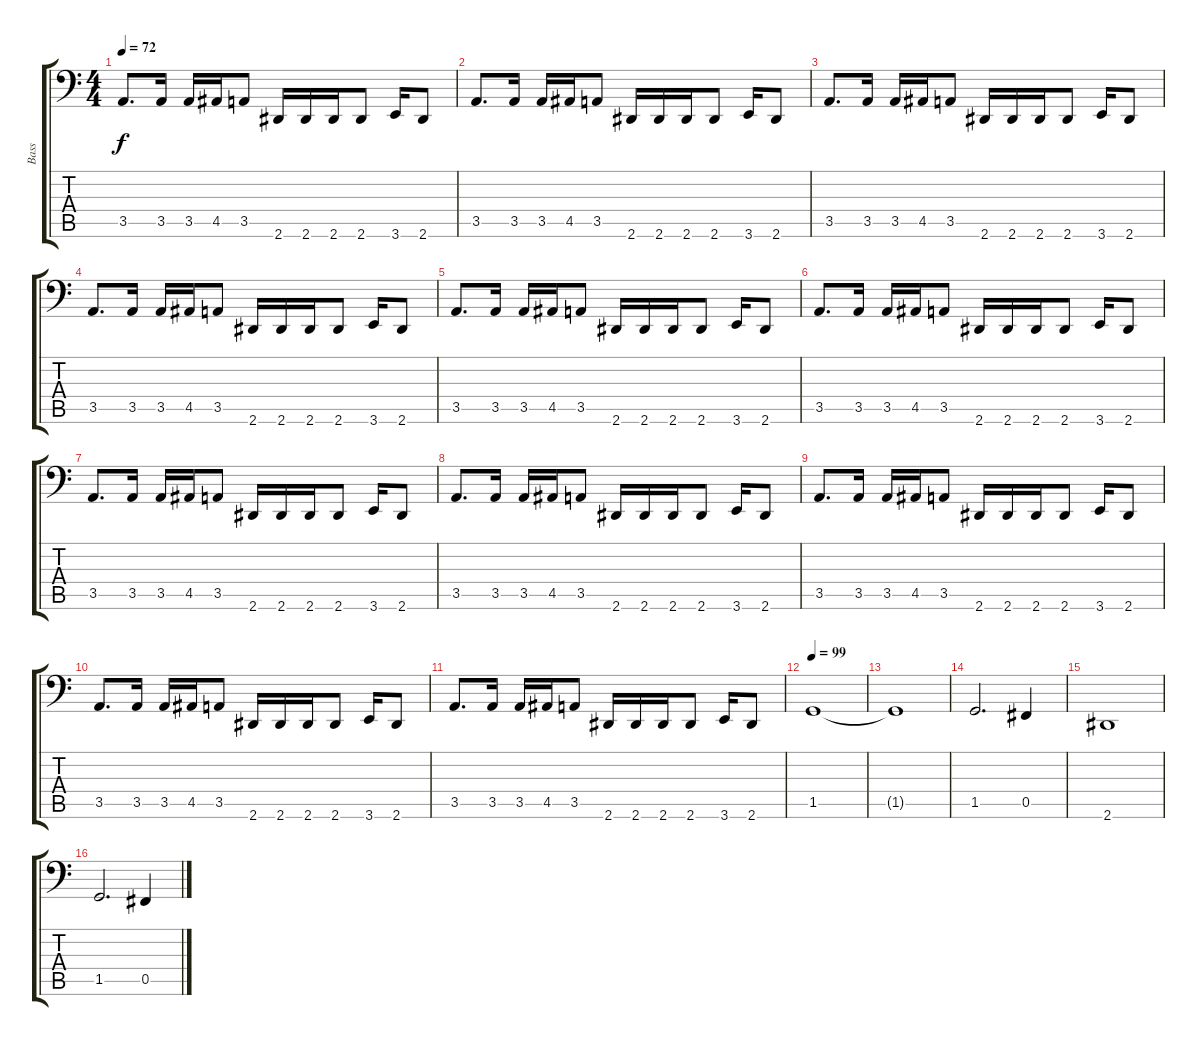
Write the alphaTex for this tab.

\track ("Bass" "Bass") {instrument electricbassfinger}
\staff {score tabs}
\tuning (Db3 Ab2 E2 B1 Gb1 Db1) {hide}
\ts (4 4)
\tempo 72
\clef f4
\ks c
3.5.8{d dy f} 3.5.16 3.5.16 4.5.16 3.5.8 2.6.16 2.6.16 2.6.16 2.6.8 3.6.16 2.6.8 |
3.5.8{d} 3.5.16 3.5.16 4.5.16 3.5.8 2.6.16 2.6.16 2.6.16 2.6.8 3.6.16 2.6.8 |
3.5.8{d} 3.5.16 3.5.16 4.5.16 3.5.8 2.6.16 2.6.16 2.6.16 2.6.8 3.6.16 2.6.8 |
3.5.8{d} 3.5.16 3.5.16 4.5.16 3.5.8 2.6.16 2.6.16 2.6.16 2.6.8 3.6.16 2.6.8 |
3.5.8{d} 3.5.16 3.5.16 4.5.16 3.5.8 2.6.16 2.6.16 2.6.16 2.6.8 3.6.16 2.6.8 |
3.5.8{d} 3.5.16 3.5.16 4.5.16 3.5.8 2.6.16 2.6.16 2.6.16 2.6.8 3.6.16 2.6.8 |
3.5.8{d} 3.5.16 3.5.16 4.5.16 3.5.8 2.6.16 2.6.16 2.6.16 2.6.8 3.6.16 2.6.8 |
3.5.8{d} 3.5.16 3.5.16 4.5.16 3.5.8 2.6.16 2.6.16 2.6.16 2.6.8 3.6.16 2.6.8 |
3.5.8{d} 3.5.16 3.5.16 4.5.16 3.5.8 2.6.16 2.6.16 2.6.16 2.6.8 3.6.16 2.6.8 |
3.5.8{d} 3.5.16 3.5.16 4.5.16 3.5.8 2.6.16 2.6.16 2.6.16 2.6.8 3.6.16 2.6.8 |
3.5.8{d} 3.5.16 3.5.16 4.5.16 3.5.8 2.6.16 2.6.16 2.6.16 2.6.8 3.6.16 2.6.8 |
\tempo 99
1.5.1 |
1.5{t}.1 |
1.5.2{d volume 13} 0.5.4 |
2.6.1 |
1.5.2{d volume 13} 0.5.4
